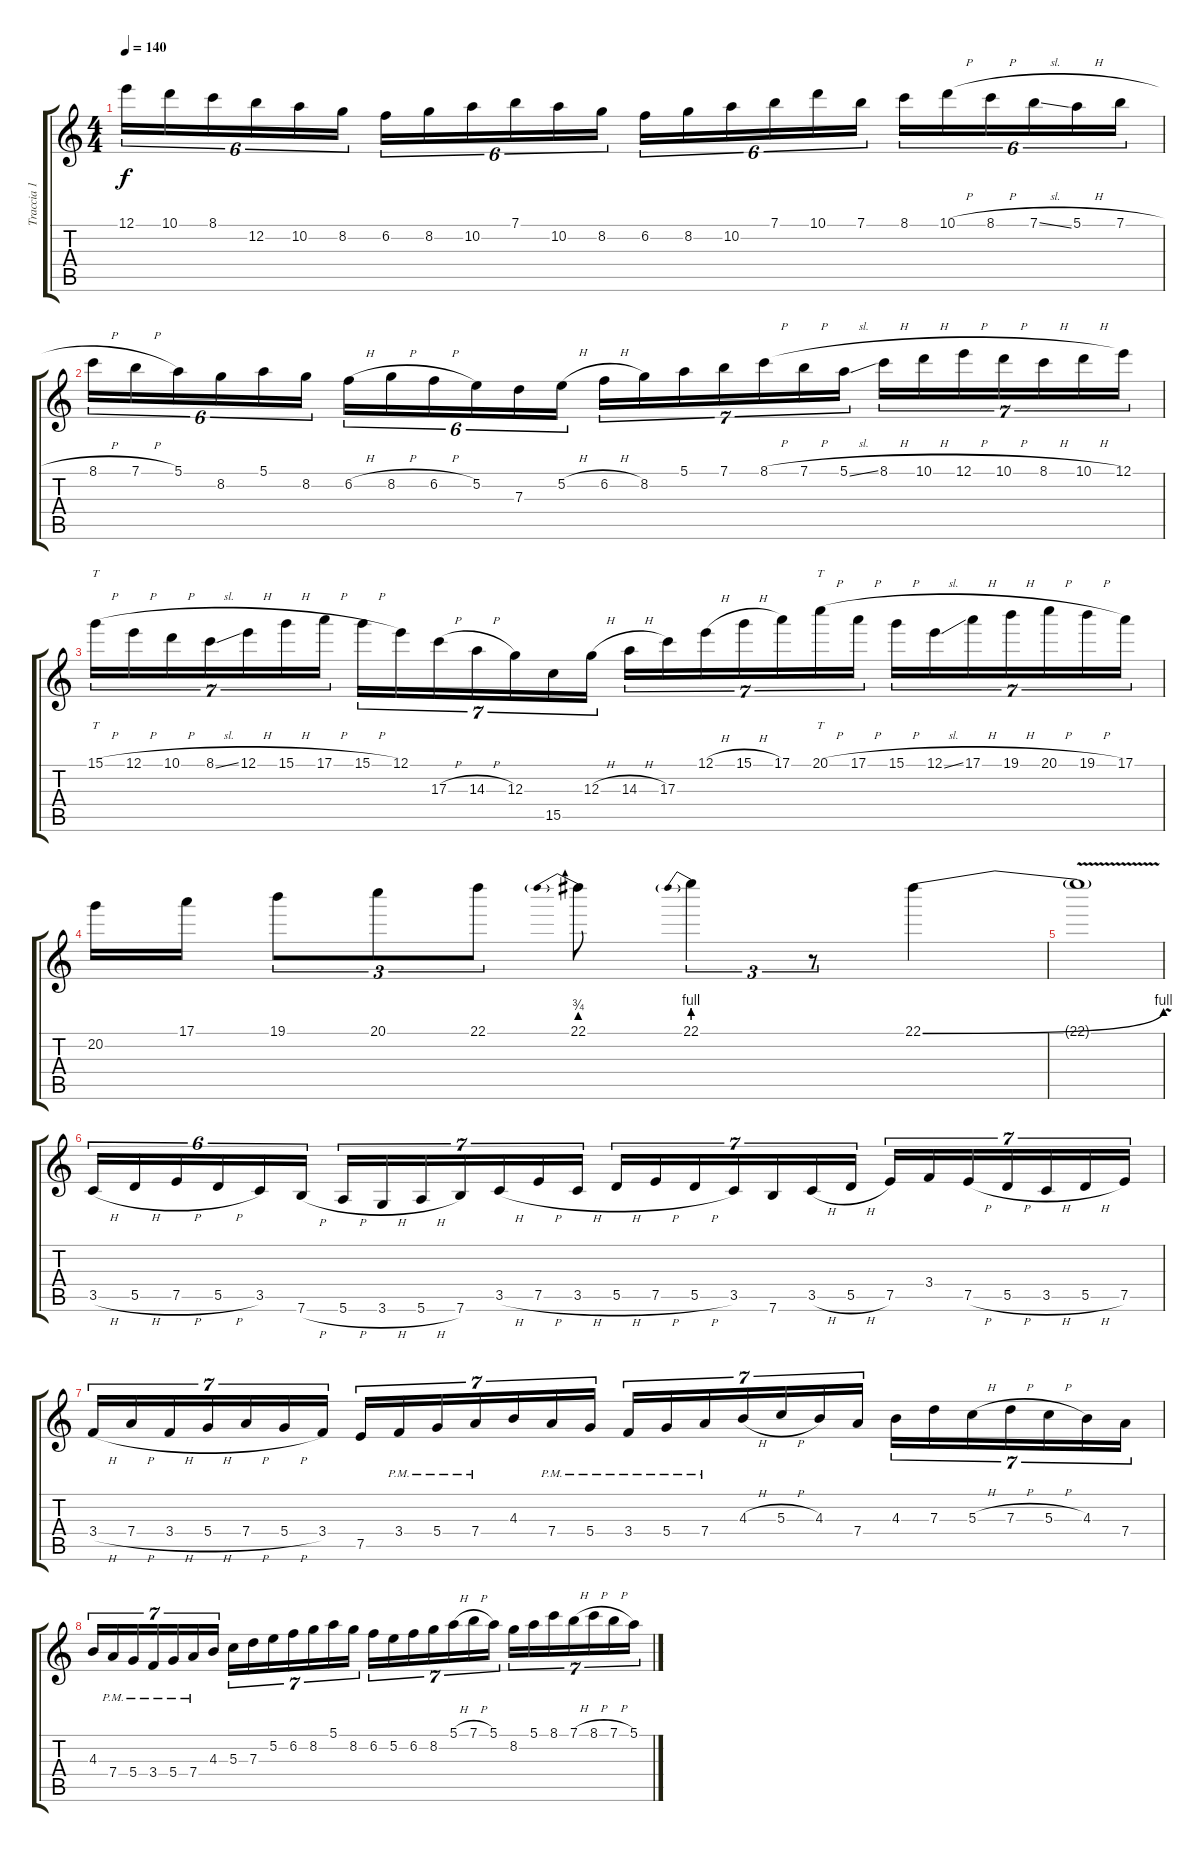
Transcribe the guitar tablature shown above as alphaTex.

\track ("Traccia 1" "Traccia 1") {instrument distortionguitar}
\staff {score tabs}
\tuning (E4 B3 G3 D3 A2 E2) {hide}
\ts (4 4)
\tempo 140
\clef g2
\ks c
12.1.16{tu (6 4) dy f} 10.1.16{tu (6 4)} 8.1.16{tu (6 4)} 12.2.16{tu (6 4)} 10.2.16{tu (6 4)} 8.2.16{tu (6 4)} 6.2.16{tu (6 4)} 8.2.16{tu (6 4)} 10.2.16{tu (6 4)} 7.1.16{tu (6 4)} 10.2.16{tu (6 4)} 8.2.16{tu (6 4)} 6.2.16{tu (6 4)} 8.2.16{tu (6 4)} 10.2.16{tu (6 4)} 7.1.16{tu (6 4)} 10.1.16{tu (6 4)} 7.1.16{tu (6 4)} 8.1.16{tu (6 4)} 10.1{h}.16{tu (6 4)} 8.1{h}.16{tu (6 4)} 7.1{sl}.16{tu (6 4)} 5.1{h}.16{tu (6 4)} 7.1{h}.16{tu (6 4)} |
8.1{h}.16{tu (6 4)} 7.1{h}.16{tu (6 4)} 5.1.16{tu (6 4)} 8.2.16{tu (6 4)} 5.1.16{tu (6 4)} 8.2.16{tu (6 4)} 6.2{h}.16{tu (6 4)} 8.2{h}.16{tu (6 4)} 6.2{h}.16{tu (6 4)} 5.2.16{tu (6 4)} 7.3.16{tu (6 4)} 5.2{h}.16{tu (6 4)} 6.2{h}.16{tu (7 4)} 8.2.16{tu (7 4)} 5.1.16{tu (7 4)} 7.1.16{tu (7 4)} 8.1{h}.16{tu (7 4)} 7.1{h}.16{tu (7 4)} 5.1{sl}.16{tu (7 4)} 8.1{h}.16{tu (7 4)} 10.1{h}.16{tu (7 4)} 12.1{h}.16{tu (7 4)} 10.1{h}.16{tu (7 4)} 8.1{h}.16{tu (7 4)} 10.1{h}.16{tu (7 4)} 12.1.16{tu (7 4)} |
15.1{h}.16{tt tu (7 4)} 12.1{h}.16{tu (7 4)} 10.1{h}.16{tu (7 4)} 8.1{sl}.16{tu (7 4)} 12.1{h}.16{tu (7 4)} 15.1{h}.16{tu (7 4)} 17.1{h}.16{tu (7 4)} 15.1{h}.16{tu (7 4)} 12.1.16{tu (7 4)} 17.3{h}.16{tu (7 4)} 14.3{h}.16{tu (7 4)} 12.3.16{tu (7 4)} 15.5.16{tu (7 4)} 12.3{h}.16{tu (7 4)} 14.3{h}.16{tu (7 4)} 17.3.16{tu (7 4)} 12.1{h}.16{tu (7 4)} 15.1{h}.16{tu (7 4)} 17.1.16{tu (7 4)} 20.1{h}.16{tt tu (7 4)} 17.1{h}.16{tu (7 4)} 15.1{h}.16{tu (7 4)} 12.1{sl}.16{tu (7 4)} 17.1{h}.16{tu (7 4)} 19.1{h}.16{tu (7 4)} 20.1{h}.16{tu (7 4)} 19.1{h}.16{tu (7 4)} 17.1.16{tu (7 4)} |
20.2.16 17.1.16 19.1.8{tu (3 2)} 20.1.8{tu (3 2)} 22.1.8{tu (3 2)} 22.1{be (prebend 0 3 60 3)}.8 22.1{be (prebend 0 4 60 4)}.4{tu (3 2)} r.8{tu (3 2)} 22.1{be (bend 0 0 60 4)}.4 |
22.1{v t}.1 |
3.5{h}.16{tu (6 4)} 5.5{h}.16{tu (6 4)} 7.5{h}.16{tu (6 4)} 5.5{h}.16{tu (6 4)} 3.5.16{tu (6 4)} 7.6{h}.16{tu (6 4)} 5.6{h}.16{tu (7 4)} 3.6{h}.16{tu (7 4)} 5.6{h}.16{tu (7 4)} 7.6.16{tu (7 4)} 3.5{h}.16{tu (7 4)} 7.5{h}.16{tu (7 4)} 3.5{h}.16{tu (7 4)} 5.5{h}.16{tu (7 4)} 7.5{h}.16{tu (7 4)} 5.5{h}.16{tu (7 4)} 3.5.16{tu (7 4)} 7.6.16{tu (7 4)} 3.5{h}.16{tu (7 4)} 5.5{h}.16{tu (7 4)} 7.5.16{tu (7 4)} 3.4.16{tu (7 4)} 7.5{h}.16{tu (7 4)} 5.5{h}.16{tu (7 4)} 3.5{h}.16{tu (7 4)} 5.5{h}.16{tu (7 4)} 7.5.16{tu (7 4)} |
3.4{h}.16{tu (7 4)} 7.4{h}.16{tu (7 4)} 3.4{h}.16{tu (7 4)} 5.4{h}.16{tu (7 4)} 7.4{h}.16{tu (7 4)} 5.4{h}.16{tu (7 4)} 3.4.16{tu (7 4)} 7.5.16{tu (7 4)} 3.4{pm}.16{tu (7 4)} 5.4{pm}.16{tu (7 4)} 7.4{pm}.16{tu (7 4)} 4.3.16{tu (7 4)} 7.4{pm}.16{tu (7 4)} 5.4{pm}.16{tu (7 4)} 3.4{pm}.16{tu (7 4)} 5.4{pm}.16{tu (7 4)} 7.4{pm}.16{tu (7 4)} 4.3{h}.16{tu (7 4)} 5.3{h}.16{tu (7 4)} 4.3.16{tu (7 4)} 7.4.16{tu (7 4)} 4.3.16{tu (7 4)} 7.3.16{tu (7 4)} 5.3{h}.16{tu (7 4)} 7.3{h}.16{tu (7 4)} 5.3{h}.16{tu (7 4)} 4.3.16{tu (7 4)} 7.4.16{tu (7 4)} |
4.3.16{tu (7 4)} 7.4{pm}.16{tu (7 4)} 5.4{pm}.16{tu (7 4)} 3.4{pm}.16{tu (7 4)} 5.4{pm}.16{tu (7 4)} 7.4{pm}.16{tu (7 4)} 4.3.16{tu (7 4)} 5.3.16{tu (7 4)} 7.3.16{tu (7 4)} 5.2.16{tu (7 4)} 6.2.16{tu (7 4)} 8.2.16{tu (7 4)} 5.1.16{tu (7 4)} 8.2.16{tu (7 4)} 6.2.16{tu (7 4)} 5.2.16{tu (7 4)} 6.2.16{tu (7 4)} 8.2.16{tu (7 4)} 5.1{h}.16{tu (7 4)} 7.1{h}.16{tu (7 4)} 5.1.16{tu (7 4)} 8.2.16{tu (7 4)} 5.1.16{tu (7 4)} 8.1.16{tu (7 4)} 7.1{h}.16{tu (7 4)} 8.1{h}.16{tu (7 4)} 7.1{h}.16{tu (7 4)} 5.1.16{tu (7 4)}
